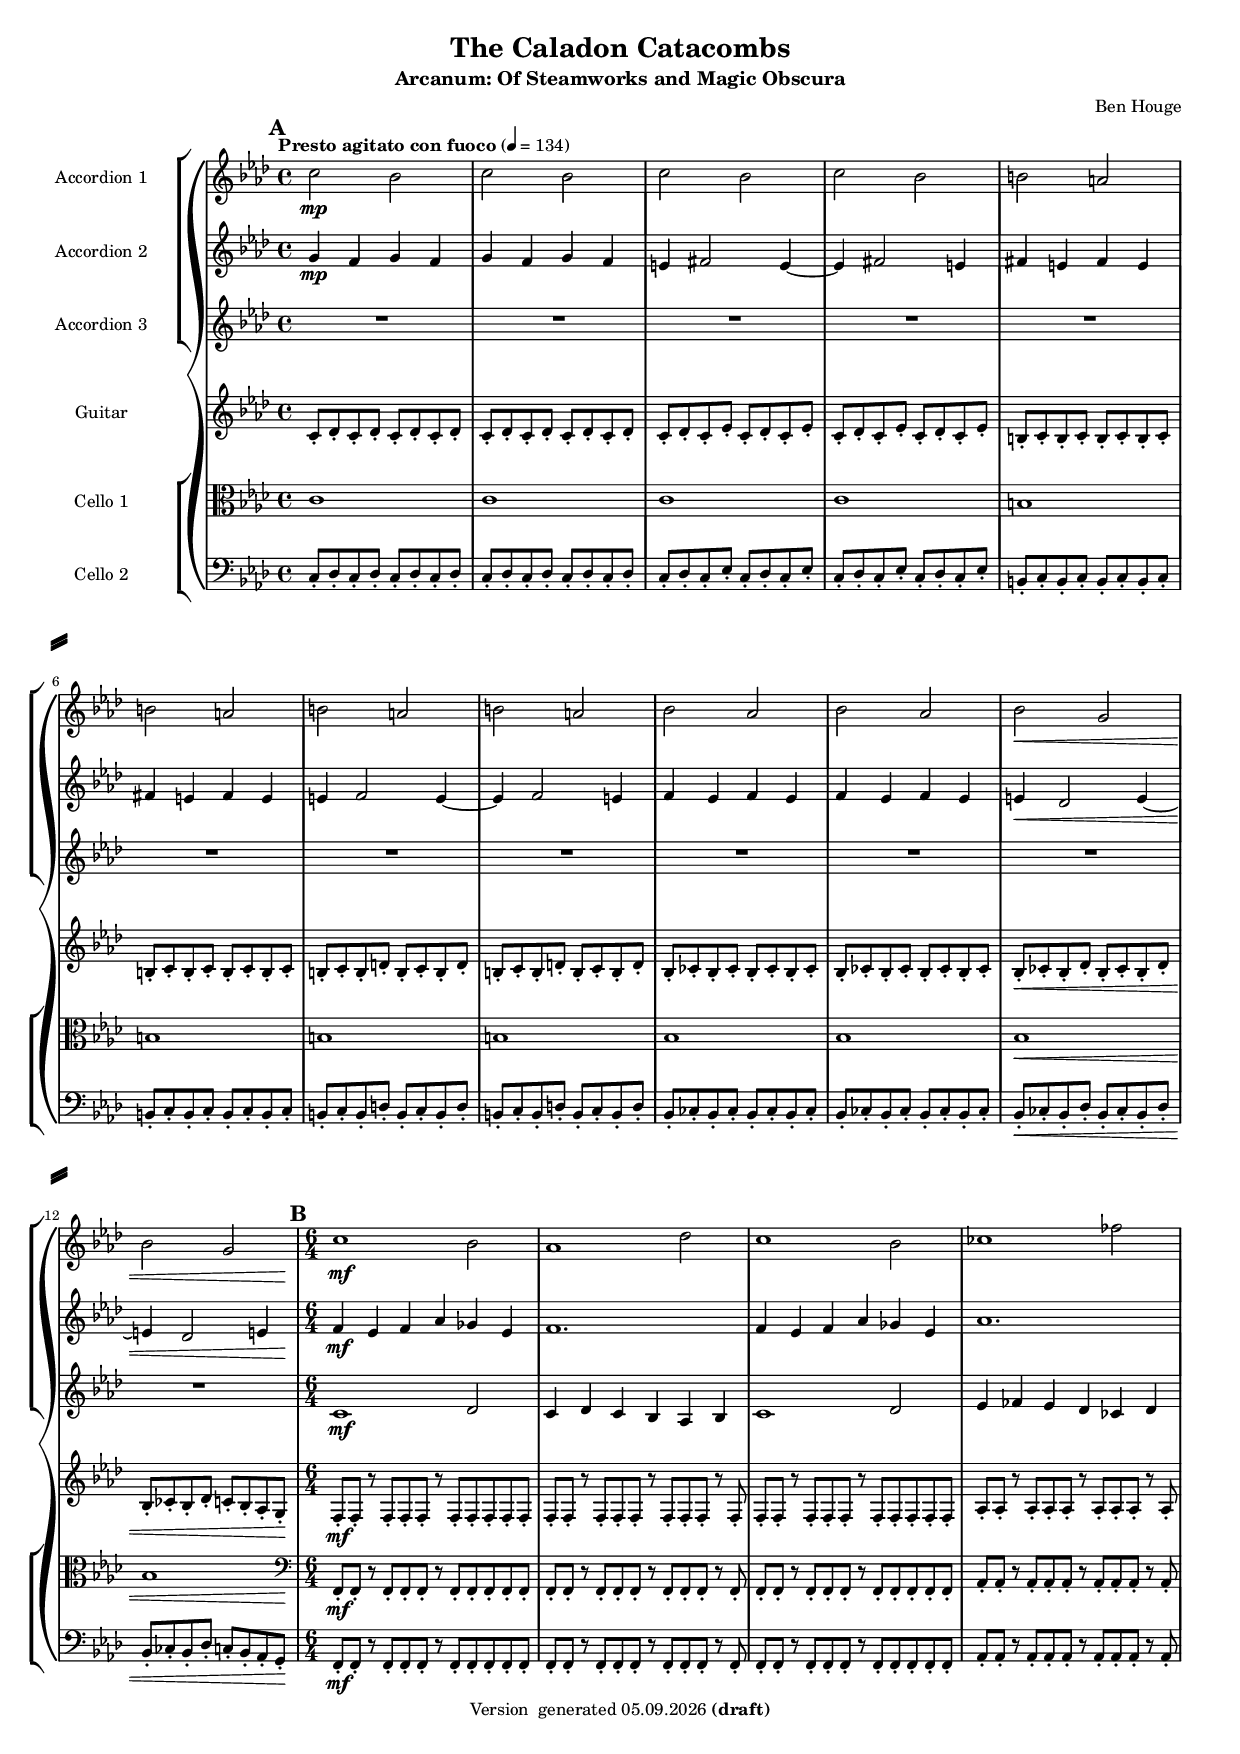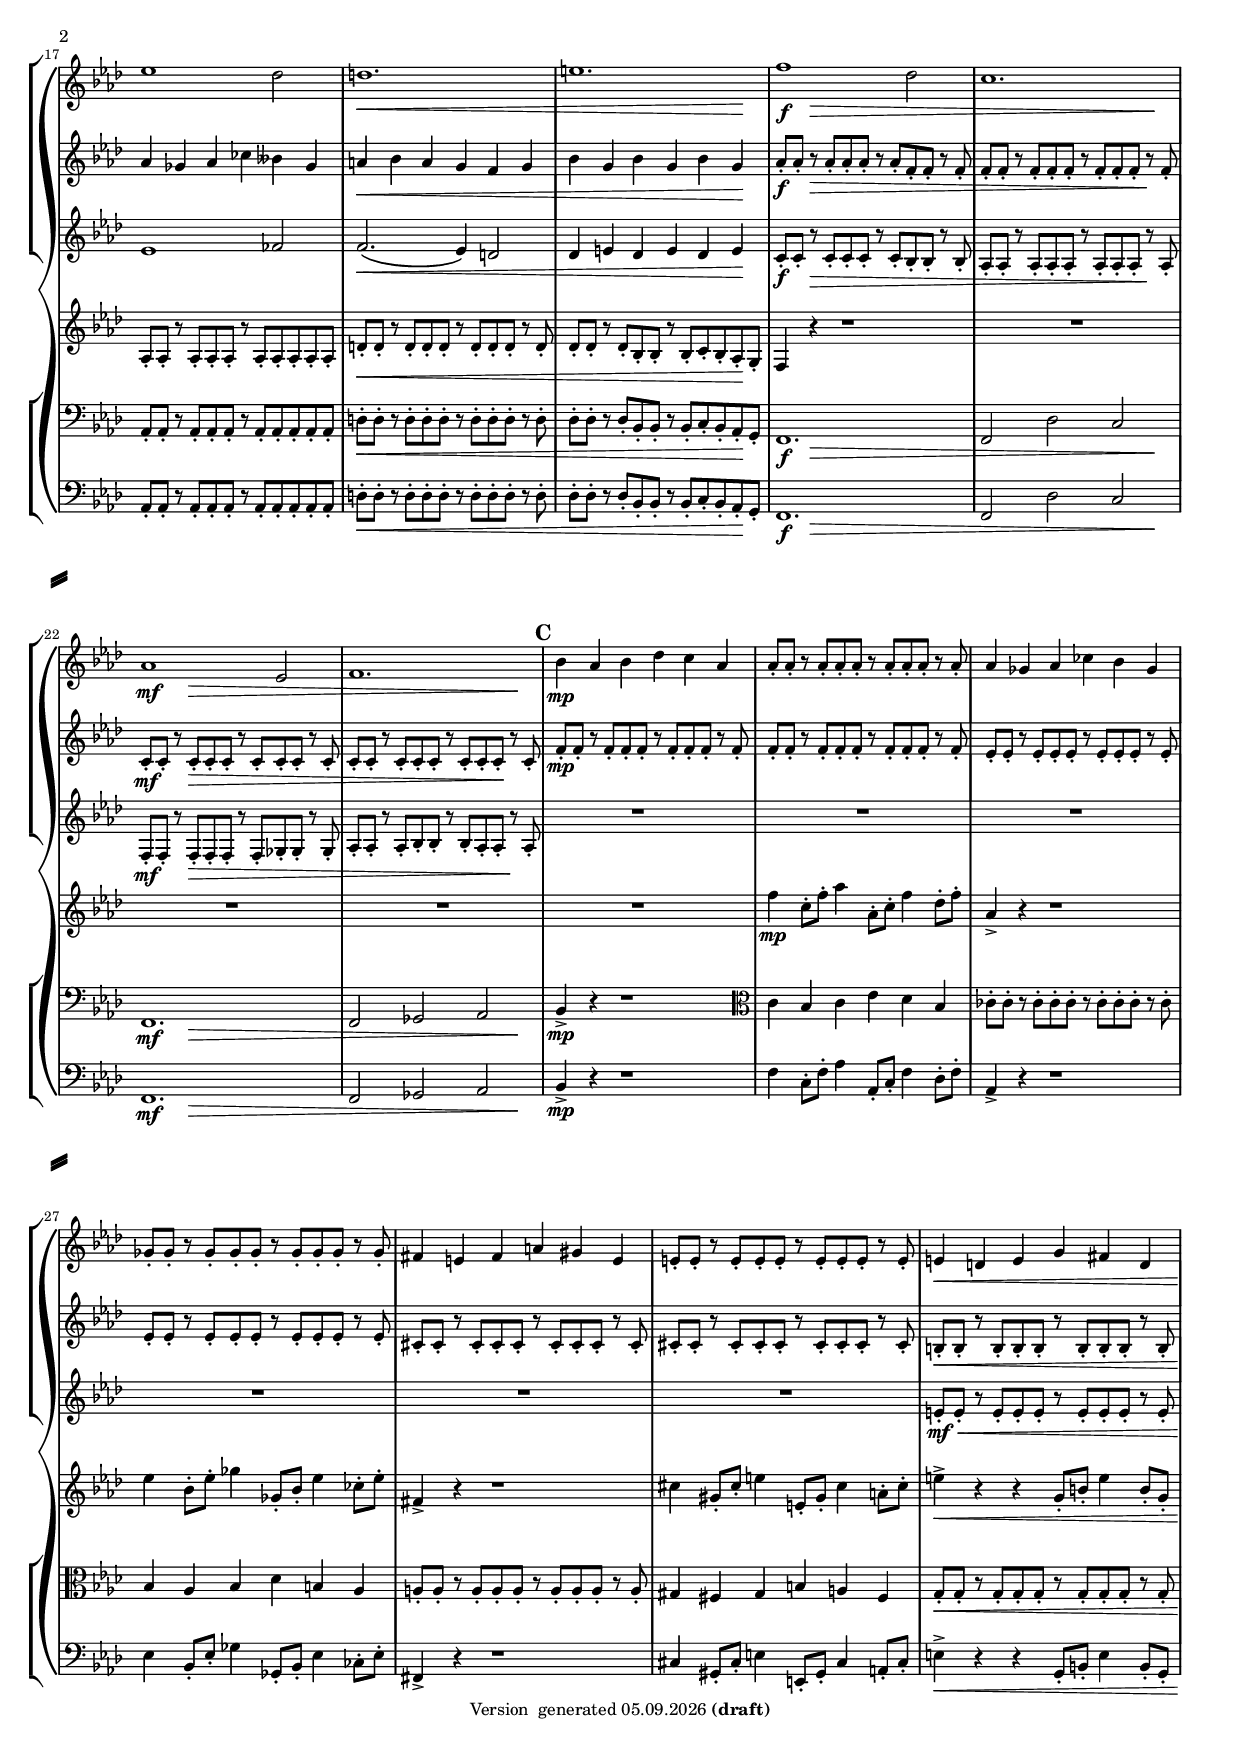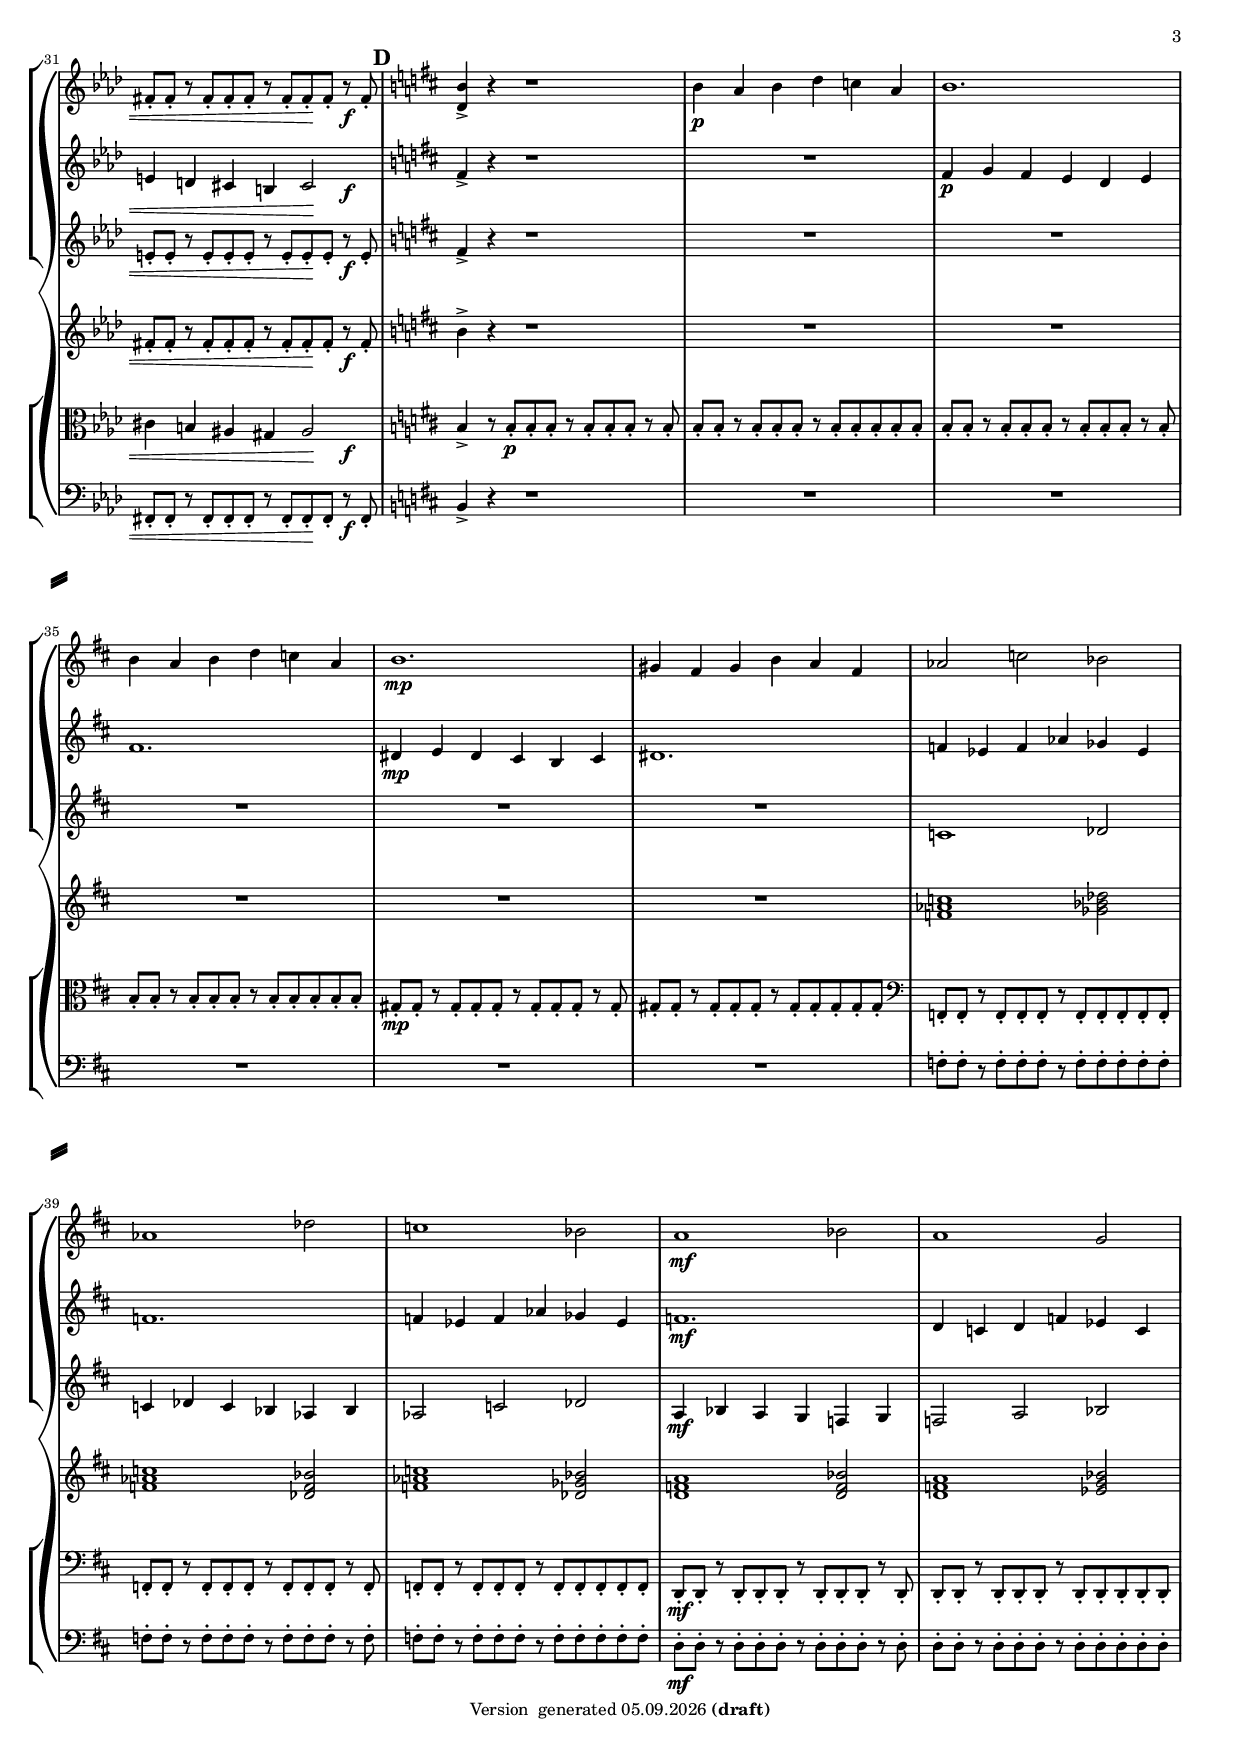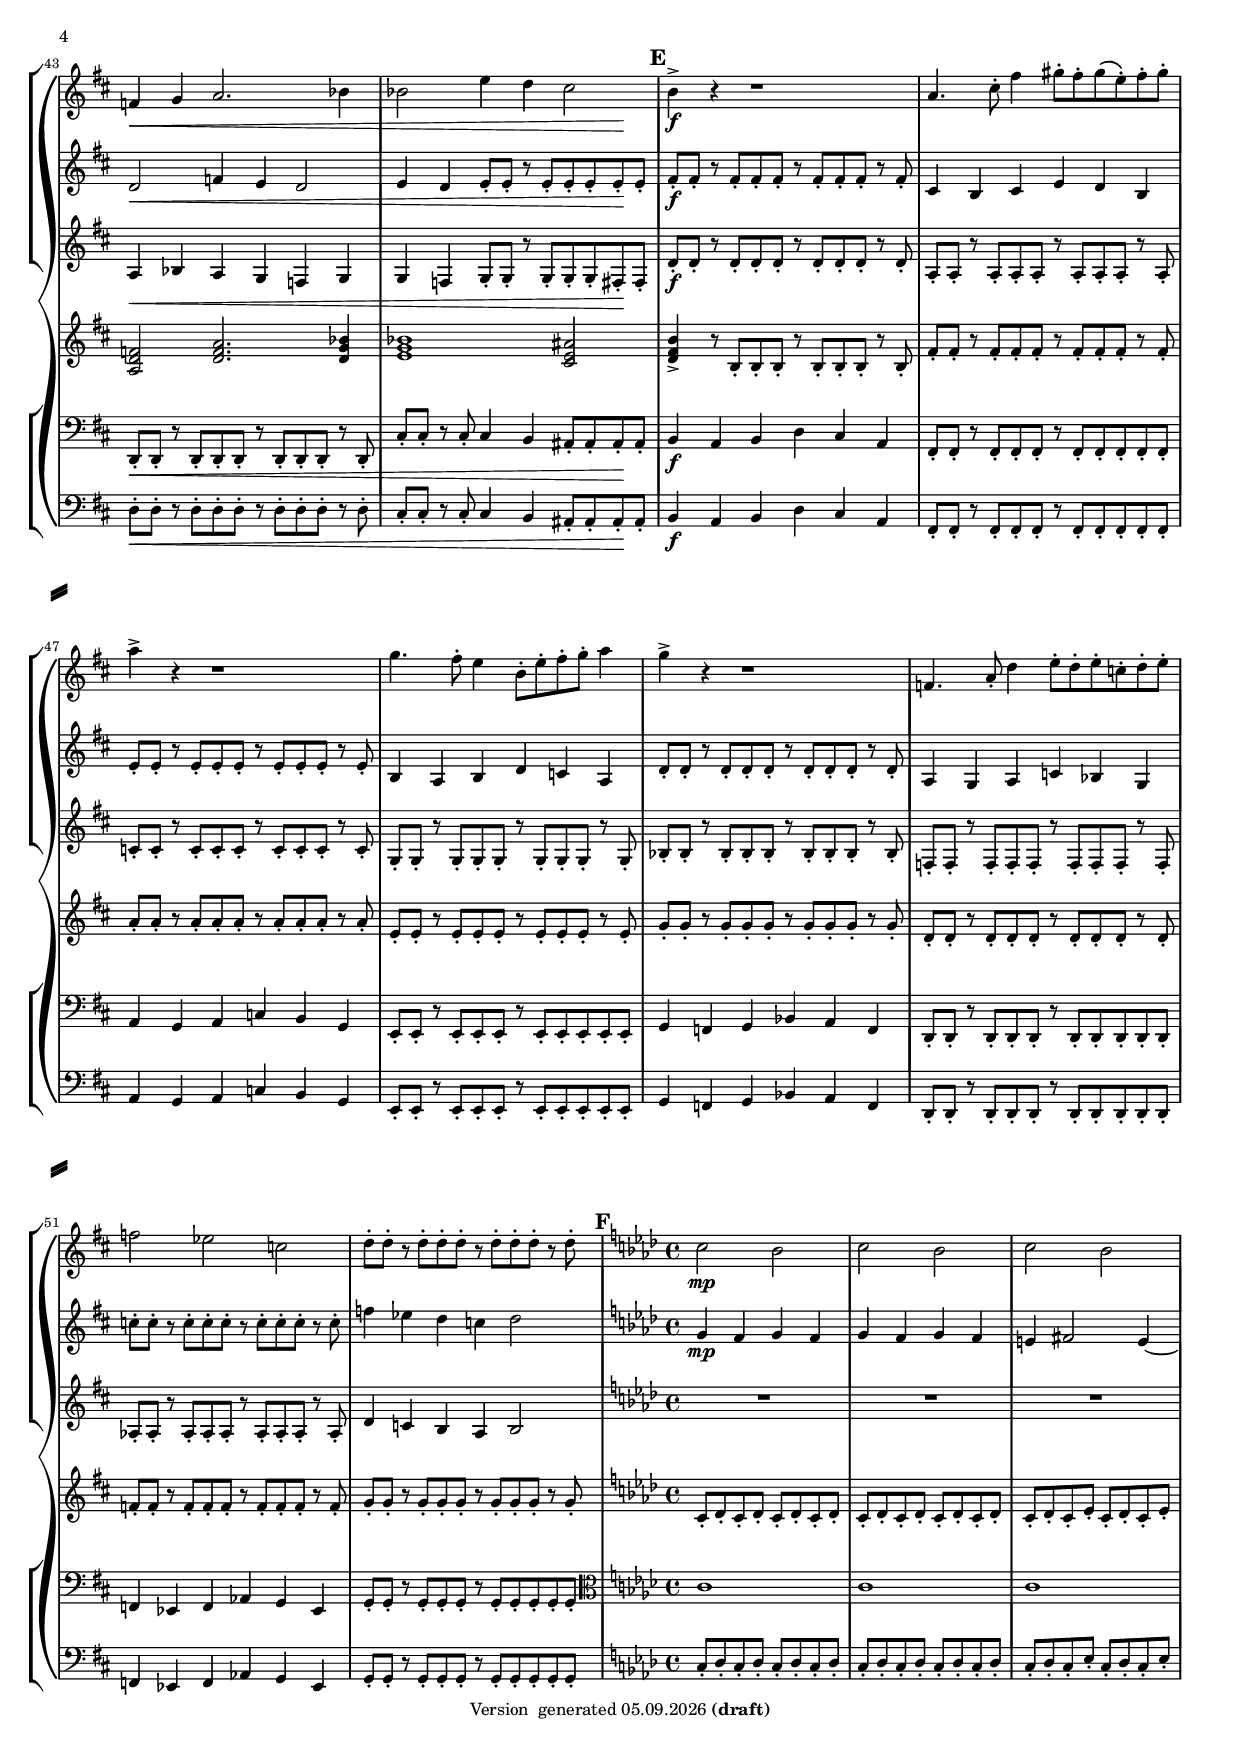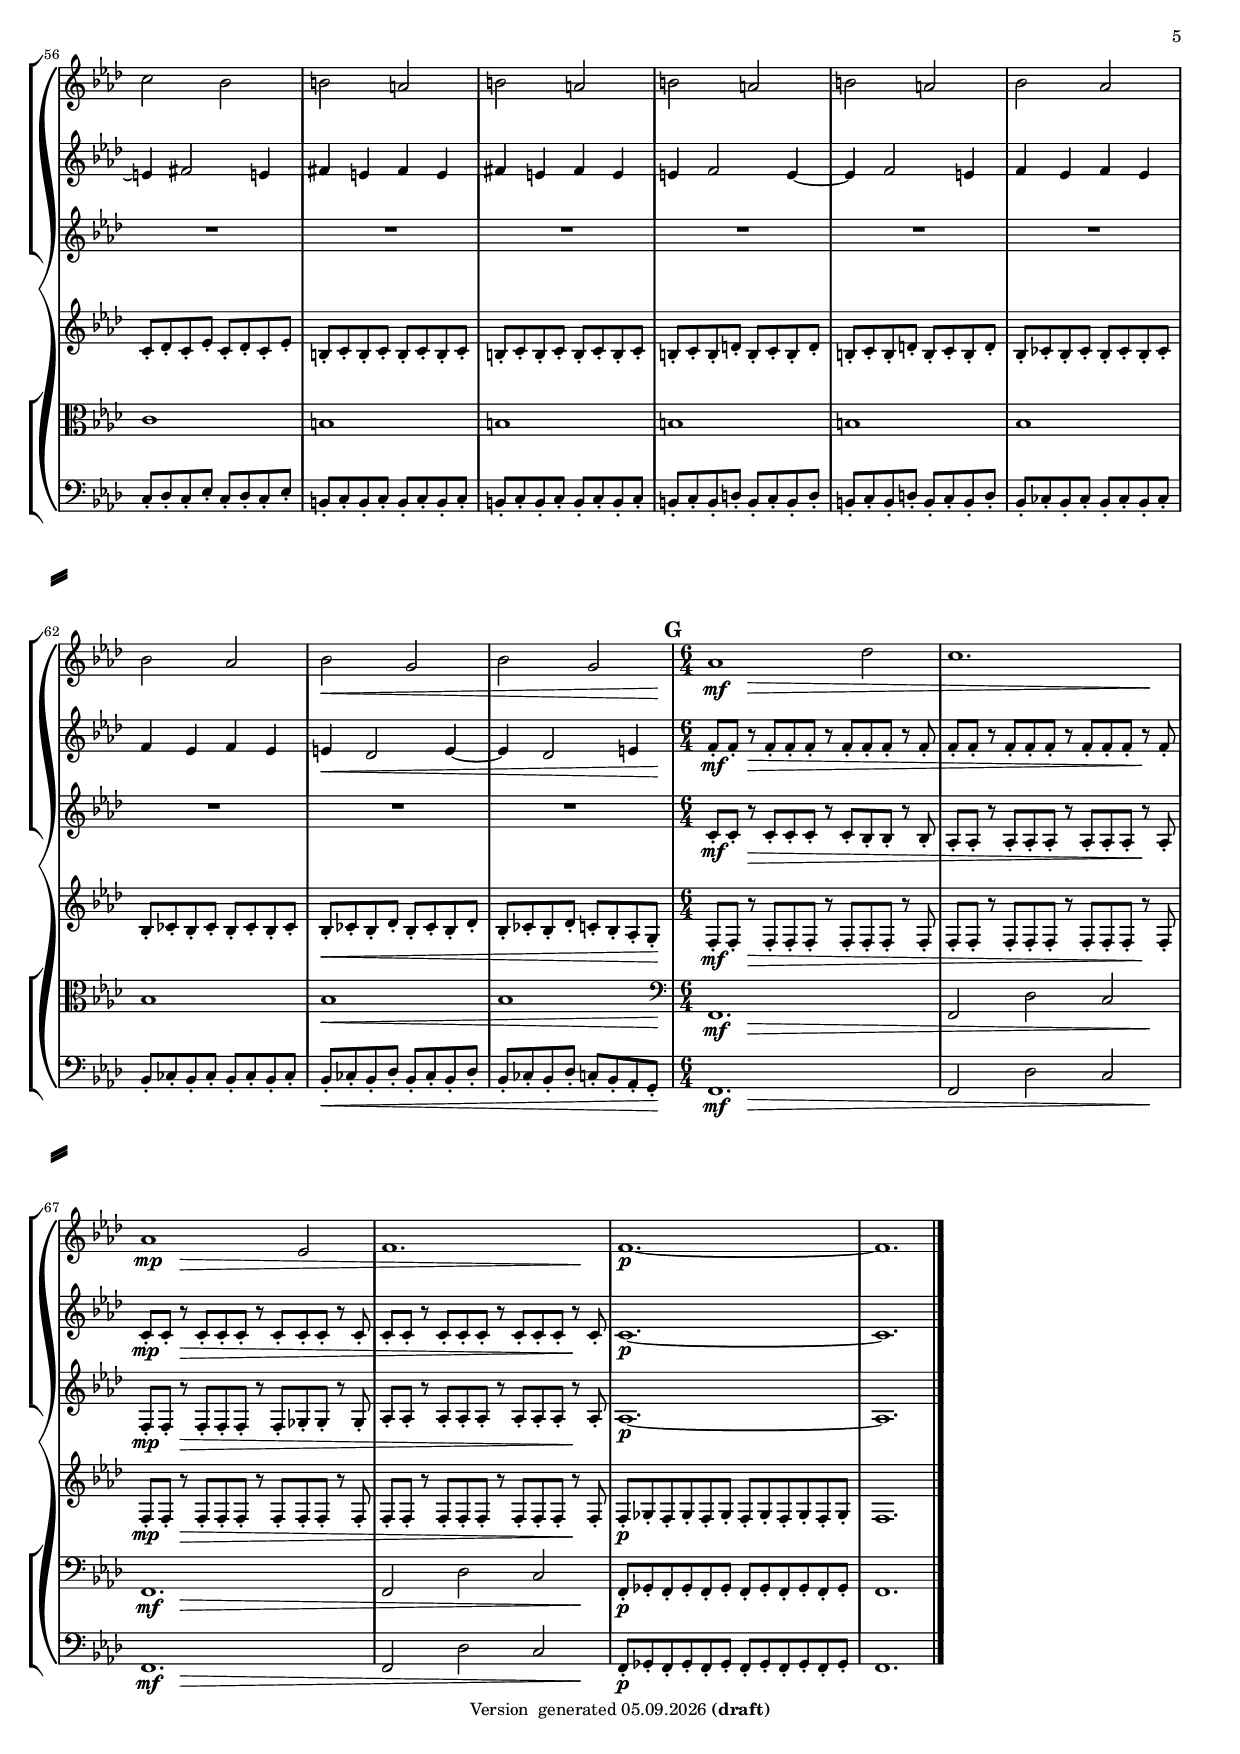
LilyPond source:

\include "src/header.ly"
#(set-global-staff-size 15)
\include "src/settings.ly"
accordionOneSolo = \relative c'' {

  \defaultTempo
  \aTime
  \aKey

  \tag #'part {\mark \default}

  c2\mp b2
  c2 b2
  c2 b2
  c2 b2

  \repeat unfold 4 {h2 a2}

  \repeat unfold 2 {b2 as2}
  b2\< g2
  << {b2 g2} {s2.. s8\!} >>

  \tag #'part {\mark \default}
  \bTime

  c1\mf b2
  as1 des2
  c1 b2
  ces1 fes2
  es1 des2
  d1.\<
  << {e1.} {s1 s4 s4\!} >>

  << {f1\f des2 } {s4 s1\> s4} >>
  << {c1.} {s1 s4 s4\!} >>
  << {as1\mf es2} {s4. s1\> s8} >>
  << {f1.} {s1 s4 s4\!} >>

  \tag #'part {\mark \default}

  b4\mp as b des c as
  as8-. as-. r as-. as-. as-. r as-. as-. as-. r as-.
  as4 ges as ces b ges
  ges8-. ges-. r ges-. ges-. ges-. r ges-. ges-. ges-. r ges-.
  fis4 e fis a gis e
  e8-. e-. r e-. e-. e-. r e-. e-. e-. r e-.
  e4\< d e g fis d
  fis8-. fis-. r fis-. fis-. fis-. r fis-. fis-.\! fis-. r\f fis-.

  \tag #'part {\mark \default}
  \bKey

  <d h'>4-> r4 r1
  h'4\p a h d c a
  h1.
  h4 a h d c a
  h1.\mp
  gis4 fis gis h a fis

  as2 c2 b2
  as1 des2
  c1 b2
  a1\mf b2
  a1 g2
  f4\< g4 a2. b4

  << {b2 e4 d4 cis2} {s1 s4 s4\!}>>

  \tag #'part {\mark \default}

  h->\f r4 r1
  a4. cis8-. fis4 gis8-. fis8-. gis8\( e8-.\) fis8-. gis8-.
  a4-> r4 r1
  g4. fis8-. e4 h8-. e8-. fis8-. g8-. a4
  g4-> r4 r1
  f,4. a8-. d4 e8-. d8-. e8-. c8-. d8-. e8-.
  f2 es2 c2
  d8-. d-. r d-. d-. d-. r d-. d-. d-. r d-.

  \tag #'part {\mark \default}
  \aKey
  \aTime

  c2\mp b2
  c2 b2
  c2 b2
  c2 b2

  \repeat unfold 4 {h2 a2}

  \repeat unfold 2 {b2 as2}
  b2\< g2
  << {b2 g2} {s2.. s8\!} >>
  
  \tag #'part {\mark \default}
  \bTime

  << {as1\mf des2} {s4 s1\> s4}>>
  << c1. {s1 s4 s4\!}>>
  << {as1\mp es2} {s4 s1\> s4}>>
  << f1. {s1 s4 s4\!}>>
  f1.~\p
  f1.

  \bar "|."
}

accordionTwoSolo = \relative c'' {

  \defaultTempo
  \aTime
  \aKey

  \tag #'part {\mark \default}

  g4\mp f4 g4 f4
  g4 f4 g4 f4
  e4 fis2 e4~
  e4 fis2 e4

  \repeat unfold 2 {\repeat unfold 2 {fis4 e4}}
  e4 f2 e4~
  e4 f2 e4

  \repeat unfold 2 {\repeat unfold 2 {f4 es4}}
  e4\< des2 e4~
  << {e4 des2 e4} {s2.. s8\!} >>

  \tag #'part {\mark \default}
  \bTime

  f4\mf es f as ges es
  f1.
  f4 es f as ges es
  as1.
  as4 ges as ces heses ges
  a4\< b a g f g
  b4 g b g b g\!

  as8-.\f as-. r\> as-. as-. as-. r as-. f-. f-. r f-.
  f8-. f-. r f-. f-. f-. r f-. f-. f-. r\! f-.
  c8-.\mf c-. r c-.\> c-. c-. r c-. c-. c-. r c-.
  c8-. c-. r c-. c-. c-. r c-. c-. c-.\! r c-.

  \tag #'part {\mark \default}

  f8-.\mp f-. r f-. f-. f-. r f-. f-. f-. r f-.
  f8-. f-. r f-. f-. f-. r f-. f-. f-. r f-.
  es8-. es-. r es-. es-. es-. r es-. es-. es -. r es-. 
  es8-. es-. r es-. es-. es-. r es-. es-. es -. r es-. 
  cis8-. cis-. r cis-. cis-. cis-. r cis-. cis-. cis-. r cis-.
  cis8-. cis-. r cis-. cis-. cis-. r cis-. cis-. cis-. r cis-.
  h8-.\< h-. r h-. h-. h-. r h-. h-. h-. r h-.
  << {e4 d4 cis4 h4 cis2} {s1 s4\! s4\f} >>

  \tag #'part {\mark \default}
  \bKey

  fis4-> r4 r1
  R1.*1
  fis4\p g fis e d e
  fis1.
  dis4\mp e dis cis h cis
  dis1.

  f4 es f as ges es
  f1.
  f4 es f as ges es
  f1.\mf
  d4 c d f es c
  d2\< f4 e4 d2
  e4 d4 e8-. e8-. r8 e8-. e8-. e8-. e8-.\! e8-.

  \tag #'part {\mark \default}

  fis8-.\f fis-. r fis-. fis-. fis-. r fis-. fis-. fis-. r fis-.
  cis4 h cis e d h
  e8-. e-. r e-. e-. e-. r e-. e-. e-. r e-.
  h4 a h d c a
  d8-. d-. r d-. d-. d-. r d-. d-. d-. r d-.
  a4 g a c b g
  c'8-. c-. r c-. c-. c-. r c-. c-. c-. r c-.
  f4 es d c d2

  \tag #'part {\mark \default}
  \aKey
  \aTime

  g,4\mp f4 g4 f4
  g4 f4 g4 f4
  e4 fis2 e4~
  e4 fis2 e4

  \repeat unfold 2 {\repeat unfold 2 {fis4 e4}}
  e4 f2 e4~
  e4 f2 e4

  \repeat unfold 2 {\repeat unfold 2 {f4 es4}}
  e4\< des2 e4~
  << {e4 des2 e4} {s2.. s8\!} >>

  \tag #'part {\mark \default}
  \bTime

  f8-.\mf f-. r\> f-. f-. f-. r f-. f-. f-. r f-.
  f8-. f-. r f-. f-. f-. r f-. f-. f-. r\! f-.
  c8-.\mp c-. r\> c-. c-. c-. r c-. c-. c-. r c-.
  c8-. c-. r c-. c-. c-. r c-. c-. c-. r\! c-.
  c1.~\p
  c1.

  \bar "|."
}

accordionThreeSolo = \relative c' {

  \defaultTempo
  \aTime
  \aKey

  \tag #'part {\mark \default}

  R1*12

  \tag #'part {\mark \default}
  \bTime

  c1\mf des2
  c4 des c b as b
  c1 des2
  es4 fes es des ces des
  es1 fes2
  f2.\<\( es4\) d2
  des4 e des e des e\!

  c8-.\f c-. r\> c-. c-. c-. r c-. b-. b-. r b-.
  as8-. as-. r as-. as-. as-. r as-. as-. as-. r\! as-.
  f8-.\mf f-. r f-.\> f-. f-. r f-. ges-. ges-. r ges-.
  as8-. as-. r as-. b-. b-. r b-. as-. as-. r\! as-.

  \tag #'part {\mark \default}

  R1.*6
  e'8-.\mf\< e-. r e-. e-. e-. r e-. e-. e-. r e-.
  e8-. e-. r e-. e-. e-. r e-. e-.\! e-. r\f e-.
  % another way - cis8-. cis-. r cis-. cis-. cis-. r cis-. cis-.\! cis-. r\f cis-.

  \tag #'part {\mark \default}
  \bKey

  fis4-> r4 r1
  R1.*5

  c1 des2
  c4 des c b as b
  as2 c2 des2
  a4\mf b a g f g
  f2 a2 b2
  a4\< b a g f g
  g4 f4 g8-. g8-. r8 g8-. g8-. g8-. fis8-.\! fis8-.

  \tag #'part {\mark \default}

  d'8-.\f d-. r d-. d-. d-. r d-. d-. d-. r d-.
  a8-. a-. r a-. a-. a-. r a-. a-. a-. r a-.
  c8-. c-. r c-. c-. c-. r c-. c-. c-. r c-.
  g8-. g-. r g-. g-. g-. r g-. g-. g-. r g-.
  b8-. b-. r b-. b-. b-. r b-. b-. b-. r b-.
  f8-. f-. r f-. f-. f-. r f-. f-. f-. r f-.
  as8-. as-. r as-. as-. as-. r as-. as-. as-. r as-.
  d4 c h a h2

  \tag #'part {\mark \default}
  \aKey
  \aTime

  R1*12

  \tag #'part {\mark \default}
  \bTime

  c8-.\mf c-. r\> c-. c-. c-. r c-. b-. b-. r b-.
  as8-. as-. r as-. as-. as-. r as-. as-. as-. r\! as-.
  f8-.\mp f-. r\> f-. f-. f-. r f-. ges-. ges-. r ges-.
  as8-. as-. r as-. as-. as-. r as-. as-. as-. r\! as-.
  as1.~\p
  as1.

  \bar "|."
}

celloOne = \relative c' {

  \defaultTempo
  \aTime
  \aKey
  \clef alto

  \tag #'part { \mark \default }

  \repeat unfold 4 {c1}
  \repeat unfold 4 {h1}
  \repeat unfold 2 {b1}
  b1\<
  << {b1} {s2.. s8\!} >>

  \tag #'part { \mark \default }
  \bTime
  \clef bass

  f,8-.\mf f-. r f-. f-. f-. r f-. f-. f-. f-. f-.
  f8-. f-. r f-. f-. f-. r f-. f-. f-. r f-.
  f8-. f-. r f-. f-. f-. r f-. f-. f-. f-. f-.
  as8-. as-. r as-. as-. as-. r as-. as-. as-. r as-.

  as8-. as-. r as-. as-. as-. r as-. as-. as-. as-. as-.
  d8-.\< d-. r d-. d-. d-. r d-. d-. d-. r d-.
  des8-. des-. r des-. b-. b-. r b-. c-. b-. as-.\! g-.

  << f1.\f {s4 s1\> s4} >>
  << {f2 des'2 c2} {s1 s4 s4\!} >>
  << f,1.\mf {s4. s1\> s8} >>
  << {f2 ges2 as2} {s1 s4 s4\!}>>

  \tag #'part { \mark \default }

  b4->\mp r4 r1
  \clef alto
  c'4 b c es des b
  ces8-. ces-. r ces-. ces-. ces-. r ces-. ces-. ces-. r ces-.
  b4 as b des h as
  a8-. a-. r a-. a-. a-. r a-. a-. a-. r a-.
  gis4 fis gis h a fis
  g8-.\< g-. r g-. g-. g-. r g-. g-. g-. r g-.
  << {cis4 h ais gis ais2} {s1 s4\! s4\f} >>

  \tag #'part {\mark \default}
  \bKey

  h4-> r8 h8-.\p h-. h-. r h-. h-. h-. r h-.
  h8-. h-. r h-. h-. h-. r h-. h-. h-. h-. h-.
  h8-. h-. r h-. h-. h-. r h-. h-. h-. r h-.
  h8-. h-. r h-. h-. h-. r h-. h-. h-. h-. h-.
  gis8\mp-. gis-. r gis-. gis-. gis-. r gis-. gis-. gis-. r gis-.
  gis8-. gis-. r gis-. gis-. gis-. r gis-. gis-. gis-. gis-. gis-.

  \clef bass
  f,8-. f-. r f-. f-. f-. r f-. f-. f-. f-. f-.
  f8-. f-. r f-. f-. f-. r f-. f-. f-. r f-.
  f8-. f-. r f-. f-. f-. r f-. f-. f-. f-. f-.
  d8-.\mf d-. r d-. d-. d-. r d-. d-. d-. r d-.
  d8-. d-. r d-. d-. d-. r d-. d-. d-. d-. d-.
  d8-.\< d-. r d-. d-. d-. r d-. d-. d-. r d-.
  cis'8-. cis8-. r8 cis8-. cis4 h4 ais8-. ais8-. ais8-.\! ais8-.

  \tag #'part {\mark \default}

  h4\f a h d cis a
  fis8-. fis-. r fis-. fis-. fis-. r fis-. fis-. fis-. fis-. fis-.
  a4 g a c h g
  e8-. e-. r e-. e-. e-. r e-. e-. e-. e-. e-.
  g4 f g b a f
  d8-. d-. r d-. d-. d-. r d-. d-. d-. d-. d-.
  f4 es f as g es
  g8-. g-. r g-. g-. g-. r g-. g-. g-. g-. g-.

  \tag #'part {\mark \default}
  \aKey
  \aTime
  \clef alto

  c'1
  \repeat unfold 3 {c1}
  \repeat unfold 4 {h1}
  \repeat unfold 2 {b1}
  b1\<
  << {b1} {s2.. s8\!} >>

  \tag #'part {\mark \default}
  \bTime
  \clef bass

  << f,1.\mf {s4 s1\> s4}>>
  << { f2 des'2 c2 } {s1 s4 s4\!} >>
  << f,1.\mf {s4 s1\> s4}>>
  << { f2 des'2 c2 } {s1 s4 s4\!} >>

  f,8-.\p ges8-. f8-. ges8-. f8-. ges8-. f8-. ges8-. f8-. ges8-. f8-. ges8-.
  f1.

  \bar "|."
}

celloTwo = \relative c {

  \defaultTempo
  \aTime
  \aKey
  \clef bass

  \tag #'part { \mark \default }

  \repeat unfold 2 {\repeat unfold 4 {c8-. des8-.}}
  \repeat unfold 2 {\repeat unfold 2 {c8-. des8-. c8-. es8-.}}

  \repeat unfold 2 {\repeat unfold 4 {h8-. c8-.}}
  \repeat unfold 2 {\repeat unfold 2 {h8-. c8-. h8-. d8-.}}
  
  \repeat unfold 2 {\repeat unfold 4 {b8-. ces8-.}}
  b8-.\< ces8-. b8-. des8-. b8-. ces8-. b8-. des8-.
  b8-. ces8-. b8-. des8-. c8-. b8-. as8-. g8-.\!

  \tag #'part { \mark \default }
  \bTime

  f8-.\mf f-. r f-. f-. f-. r f-. f-. f-. f-. f-.
  f8-. f-. r f-. f-. f-. r f-. f-. f-. r f-.
  f8-. f-. r f-. f-. f-. r f-. f-. f-. f-. f-.
  as8-. as-. r as-. as-. as-. r as-. as-. as-. r as-.
  as8-. as-. r as-. as-. as-. r as-. as-. as-. as-. as-.

  d8-.\< d-. r d-. d-. d-. r d-. d-. d-. r d-.
  des8-. des-. r des-. b-. b-. r b-. c-. b-. as-.\! g-.

  << f1.\f {s4 s1\> s4} >>
  << {f2 des'2 c2} {s1 s4 s4\!} >>
  << f,1.\mf {s4. s1\> s8} >>
  << {f2 ges2 as2} {s1 s4 s4\!}>>

  \tag #'part { \mark \default }

  b4->\mp r4 r1
  f'4 c8-. f8-. as4 as,8-. c8-. f4 des8-. f8-.
  as,4-> r4 r1
  es'4 b8-. es8-. ges4 ges,8-. b8-. es4 ces8-. es8-.
  fis,4-> r4 r1
  cis'4 gis8-. cis8-. e4 e,8-. gis8-. cis4 a8-. cis-.
  e4->\< r4 r4 g,8-. h8-. e4 h8-. g8-.
  fis8-. fis-. r fis-. fis-. fis-. r fis-. fis-.\! fis-. r\f fis-.

  \tag #'part {\mark \default}
  \bKey

  h4-> r4 r1
  R1.*5

  f'8-. f-. r f-. f-. f-. r f-. f-. f-. f-. f-.
  f8-. f-. r f-. f-. f-. r f-. f-. f-. r f-.
  f8-. f-. r f-. f-. f-. r f-. f-. f-. f-. f-.
  d8-.\mf d-. r d-. d-. d-. r d-. d-. d-. r d-.
  d8-. d-. r d-. d-. d-. r d-. d-. d-. d-. d-.
  d8-.\< d-. r d-. d-. d-. r d-. d-. d-. r d-.
  cis8-. cis8-. r8 cis8-. cis4 h4 ais8-. ais8-. ais8-.\! ais8-.

  \tag #'part {\mark \default}

  h4\f a h d cis a
  fis8-. fis-. r fis-. fis-. fis-. r fis-. fis-. fis-. fis-. fis-.
  a4 g a c h g
  e8-. e-. r e-. e-. e-. r e-. e-. e-. e-. e-.
  g4 f g b a f
  d8-. d-. r d-. d-. d-. r d-. d-. d-. d-. d-.
  f4 es f as g es
  g8-. g-. r g-. g-. g-. r g-. g-. g-. g-. g-.

  \tag #'part {\mark \default}
  \aKey
  \aTime

  \repeat unfold 2 {\repeat unfold 4 {c8-. des8-.}}
  \repeat unfold 2 {\repeat unfold 2 {c8-. des8-. c8-. es8-.}}

  \repeat unfold 2 {\repeat unfold 4 {h8-. c8-.}}
  \repeat unfold 2 {\repeat unfold 2 {h8-. c8-. h8-. d8-.}}
  
  \repeat unfold 2 {\repeat unfold 4 {b8-. ces8-.}}
  b8-.\< ces8-. b8-. des8-. b8-. ces8-. b8-. des8-.
  b8-. ces8-. b8-. des8-. c8-. b8-. as8-. g8-.\!

  \tag #'part {\mark \default}
  \bTime

  << f1.\mf {s4 s1\> s4}>>
  << { f2 des'2 c2 } {s1 s4 s4\!} >>
  << f,1.\mf {s4 s1\> s4}>>
  << { f2 des'2 c2 } {s1 s4 s4\!} >>

  f,8-.\p ges8-. f8-. ges8-. f8-. ges8-. f8-. ges8-. f8-. ges8-. f8-. ges8-.
  f1.

  \bar "|."
}

guitar = \relative c' {

  \defaultTempo
  \aTime
  \aKey

  \tag #'part {\mark \default}

  \repeat unfold 2 {\repeat unfold 4 {c8-. des8-.}}
  \repeat unfold 2 {\repeat unfold 2 {c8-. des8-. c8-. es8-.}}

  \repeat unfold 2 {\repeat unfold 4 {h8-. c8-.}}
  \repeat unfold 2 {\repeat unfold 2 {h8-. c8-. h8-. d8-.}}
  
  \repeat unfold 2 {\repeat unfold 4 {b8-. ces8-.}}
  b8-.\< ces8-. b8-. des8-. b8-. ces8-. b8-. des8-.
  b8-. ces8-. b8-. des8-. c8-. b8-. as8-. g8-.\!

  \tag #'part {\mark \default}
  \bTime

  f8-.\mf f-. r f-. f-. f-. r f-. f-. f-. f-. f-.
  f8-. f-. r f-. f-. f-. r f-. f-. f-. r f-.
  f8-. f-. r f-. f-. f-. r f-. f-. f-. f-. f-.
  as8-. as-. r as-. as-. as-. r as-. as-. as-. r as-.
  as8-. as-. r as-. as-. as-. r as-. as-. as-. as-. as-.

  d8-.\< d-. r d-. d-. d-. r d-. d-. d-. r d-.
  des8-. des-. r des-. b-. b-. r b-. c-. b-. as-.\! g-.

  f4 r4 r1
  R1.*3
  \tag #'part { \mark \default }

  R1.*1
  f''4\mp c8-. f8-. as4 as,8-. c8-. f4 des8-. f8-.
  as,4-> r4 r1
  es'4 b8-. es8-. ges4 ges,8-. b8-. es4 ces8-. es8-.
  fis,4-> r4 r1
  cis'4 gis8-. cis8-. e4 e,8-. gis8-. cis4 a8-. cis-.
  e4->\< r4 r4 g,8-. h8-. e4 h8-. g8-.
  fis8-. fis-. r fis-. fis-. fis-. r fis-. fis-.\! fis-. r\f fis-.

  \tag #'part {\mark \default}
  \bKey

  h4-> r4 r1
  R1.*5

  <f as c>1 <ges b des>2
  <f as c>1 <des f b>2
  <f as c>1 <des ges b>2
  <d f a>1  <d f b>2
  <d f a>1  <es g b>2
  <a, d f>2 <d f a>2. <d g b>4
  <e g b>1 <cis e ais>2

  \tag #'part {\mark \default}

  <d fis h>4-> r8 h8-. h-. h-. r h-. h-. h-. r h-.
  fis'8-. fis-. r fis-. fis-. fis-. r fis-. fis-. fis-. r fis-.
  a8-. a-. r a-. a-. a-. r a-. a-. a-. r a-.
  e8-. e-. r e-. e-. e-. r e-. e-. e-. r e-.
  g8-. g-. r g-. g-. g-. r g-. g-. g-. r g-.
  d8-. d-. r d-. d-. d-. r d-. d-. d-. r d-.
  f8-. f-. r f-. f-. f-. r f-. f-. f-. r f-.
  g8-. g-. r g-. g-. g-. r g-. g-. g-. r g-.

  \tag #'part {\mark \default}
  \aKey
  \aTime

  c,8-. des8-. c8-. des8-. c8-. des8-. c8-. des8-.
  \repeat unfold 4 {c8-. des8-.}
  \repeat unfold 2 {\repeat unfold 2 {c8-. des8-. c8-. es8-.}}

  \repeat unfold 2 {\repeat unfold 4 {h8-. c8-.}}
  \repeat unfold 2 {\repeat unfold 2 {h8-. c8-. h8-. d8-.}}
  
  \repeat unfold 2 {\repeat unfold 4 {b8-. ces8-.}}
  b8-.\< ces8-. b8-. des8-. b8-. ces8-. b8-. des8-.
  b8-. ces8-. b8-. des8-. c8-. b8-. as8-. g8-.\!

  \tag #'part {\mark \default}
  \bTime

  f8-.\mf f-. r\> f-. f-. f-. r f-. f-. f-. r f-.
  f8-. f-. r f-. f-. f-. r f-. f-. f-. r\! f-.
  f8-.\mp f-. r\> f-. f-. f-. r f-. f-. f-. r f-.
  f8-. f-. r f-. f-. f-. r f-. f-. f-. r\! f-.

  f8-.\p ges8-. f8-. ges8-. f8-. ges8-. f8-. ges8-. f8-. ges8-. f8-. ges8-.
  f1.

  \bar "|."
}


\score {
  \new Score {
    \set Score.markFormatter = #format-mark-box-numbers
    \new GrandStaff <<
      \new StaffGroup <<
        \new Staff <<
          \set Staff.midiInstrument = "accordion"
          \set Staff.instrumentName = #"Accordion 1"
          \removeWithTag #'score \accordionOneSolo
        >>

        \new Staff <<
          \set Staff.midiInstrument = "accordion"
          \set Staff.instrumentName = #"Accordion 2"
          \removeWithTag #'part \accordionTwoSolo
        >>

        \new Staff <<
          \set Staff.midiInstrument = "accordion"
          \set Staff.instrumentName = #"Accordion 3"
          \removeWithTag #'part \accordionThreeSolo
        >>
      >>

      \new StaffGroup <<
        \new Staff <<
          \set Staff.instrumentName = #"Guitar"
          \set Staff.midiInstrument = "acoustic guitar (nylon)"
          \removeWithTag #'part \guitar
        >>
      >>

      \new StaffGroup <<
        \new Staff <<
          \set Staff.instrumentName = #"Cello 1"
          \set Staff.midiInstrument = "cello"
          \removeWithTag #'part \celloOne
        >>
        \new Staff <<
          \set Staff.instrumentName = #"Cello 2"
          \set Staff.midiInstrument = "cello"
          \removeWithTag #'part \celloTwo
        >>
      >>

    >>
  }
  \layout {
    \include "src/layout.ly"
    %\context {
    %  \Score \override SpacingSpanner #'base-shortest-duration = #(ly:make-moment 1 16)
    %}
  }
  \midi{}
}
\paper {
  system-separator-markup = \slashSeparator
  indent = 25
}
